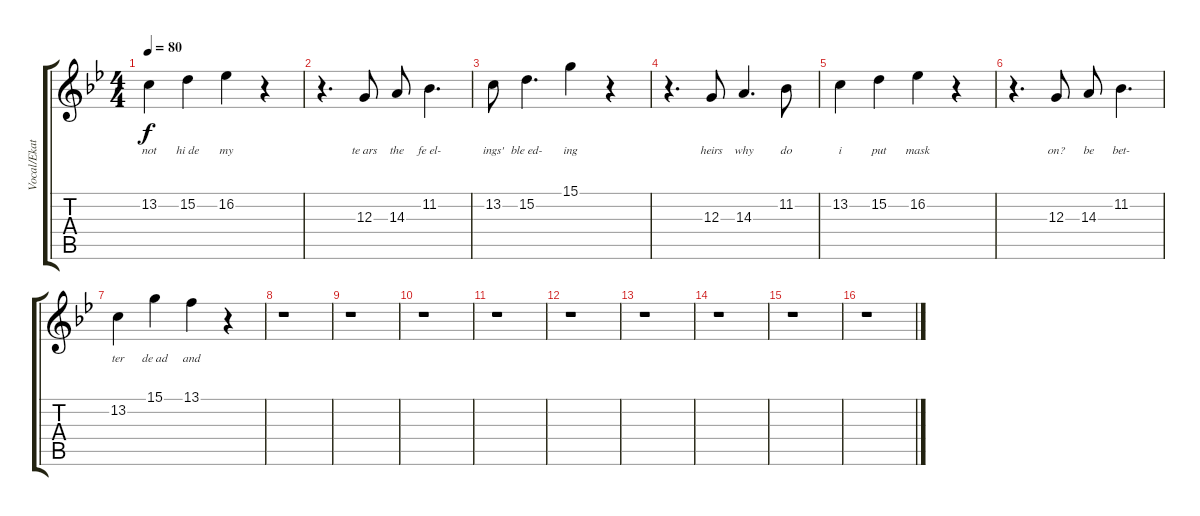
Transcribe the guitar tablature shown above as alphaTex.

\track ("Vocal/Ekath" "Vocal/Ekat") {instrument acousticgrandpiano}
\staff {score tabs}
\tuning (E4 B3 G3 D3 A2 E2) {hide}
\ts (4 4)
\tempo 80
\clef g2
\ks gminor
13.2.4{lyrics (0 "not") lyrics (1 "") lyrics (2 "") lyrics (3 "") lyrics (4 "") dy f} 15.2.4{lyrics (0 "hi de") lyrics (1 "") lyrics (2 "") lyrics (3 "") lyrics (4 "")} 16.2.4{lyrics (0 "my") lyrics (1 "") lyrics (2 "") lyrics (3 "") lyrics (4 "")} r.4 |
r.4{d} 12.3.8{lyrics (0 "te ars") lyrics (1 "") lyrics (2 "") lyrics (3 "") lyrics (4 "")} 14.3.8{lyrics (0 "the") lyrics (1 "") lyrics (2 "") lyrics (3 "") lyrics (4 "")} 11.2.4{d lyrics (0 "fe el-") lyrics (1 "") lyrics (2 "") lyrics (3 "") lyrics (4 "")} |
13.2.8{lyrics (0 "ings'") lyrics (1 "") lyrics (2 "") lyrics (3 "") lyrics (4 "")} 15.2.4{d lyrics (0 "ble ed-") lyrics (1 "") lyrics (2 "") lyrics (3 "") lyrics (4 "")} 15.1.4{lyrics (0 "ing") lyrics (1 "") lyrics (2 "") lyrics (3 "") lyrics (4 "")} r.4 |
r.4{d} 12.3.8{lyrics (0 "heirs") lyrics (1 "") lyrics (2 "") lyrics (3 "") lyrics (4 "")} 14.3.4{d lyrics (0 "why") lyrics (1 "") lyrics (2 "") lyrics (3 "") lyrics (4 "")} 11.2.8{lyrics (0 "do") lyrics (1 "") lyrics (2 "") lyrics (3 "") lyrics (4 "")} |
13.2.4{lyrics (0 "i") lyrics (1 "") lyrics (2 "") lyrics (3 "") lyrics (4 "")} 15.2.4{lyrics (0 "put") lyrics (1 "") lyrics (2 "") lyrics (3 "") lyrics (4 "")} 16.2.4{lyrics (0 "mask") lyrics (1 "") lyrics (2 "") lyrics (3 "") lyrics (4 "")} r.4 |
r.4{d} 12.3.8{lyrics (0 "on?") lyrics (1 "") lyrics (2 "") lyrics (3 "") lyrics (4 "")} 14.3.8{lyrics (0 "be") lyrics (1 "") lyrics (2 "") lyrics (3 "") lyrics (4 "")} 11.2.4{d lyrics (0 "bet-") lyrics (1 "") lyrics (2 "") lyrics (3 "") lyrics (4 "")} |
13.2.4{lyrics (0 "ter") lyrics (1 "") lyrics (2 "") lyrics (3 "") lyrics (4 "")} 15.1.4{lyrics (0 "de ad") lyrics (1 "") lyrics (2 "") lyrics (3 "") lyrics (4 "")} 13.1.4{lyrics (0 "and") lyrics (1 "") lyrics (2 "") lyrics (3 "") lyrics (4 "")} r.4 |
r.1 |
r.1 |
r.1 |
r.1 |
r.1 |
r.1 |
r.1 |
r.1 |
r.1
